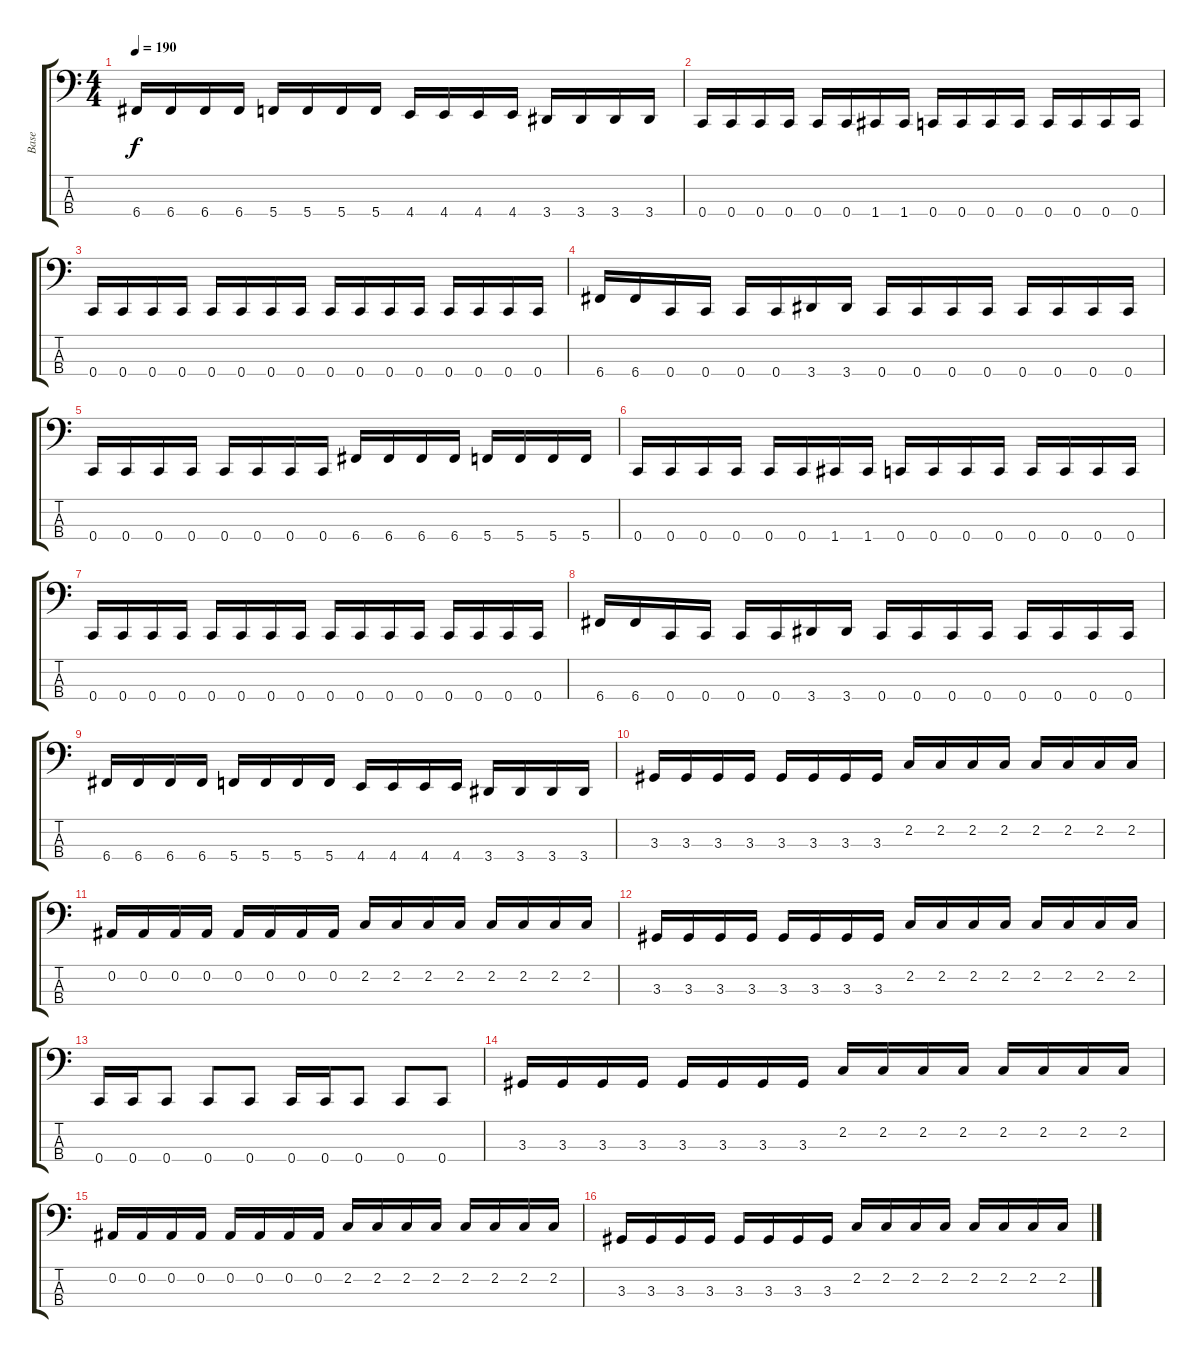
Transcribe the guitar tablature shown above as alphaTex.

\track ("Base" "Base") {instrument electricbassfinger}
\staff {score tabs}
\tuning (Eb2 Bb1 F1 C1) {hide}
\ts (4 4)
\tempo 190
\clef f4
\ks c
6.4.16{dy f} 6.4.16 6.4.16 6.4.16 5.4.16 5.4.16 5.4.16 5.4.16 4.4.16 4.4.16 4.4.16 4.4.16 3.4.16 3.4.16 3.4.16 3.4.16 |
0.4.16 0.4.16 0.4.16 0.4.16 0.4.16 0.4.16 1.4.16 1.4.16 0.4.16 0.4.16 0.4.16 0.4.16 0.4.16 0.4.16 0.4.16 0.4.16 |
0.4.16 0.4.16 0.4.16 0.4.16 0.4.16 0.4.16 0.4.16 0.4.16 0.4.16 0.4.16 0.4.16 0.4.16 0.4.16 0.4.16 0.4.16 0.4.16 |
6.4.16 6.4.16 0.4.16 0.4.16 0.4.16 0.4.16 3.4.16 3.4.16 0.4.16 0.4.16 0.4.16 0.4.16 0.4.16 0.4.16 0.4.16 0.4.16 |
0.4.16 0.4.16 0.4.16 0.4.16 0.4.16 0.4.16 0.4.16 0.4.16 6.4.16 6.4.16 6.4.16 6.4.16 5.4.16 5.4.16 5.4.16 5.4.16 |
0.4.16 0.4.16 0.4.16 0.4.16 0.4.16 0.4.16 1.4.16 1.4.16 0.4.16 0.4.16 0.4.16 0.4.16 0.4.16 0.4.16 0.4.16 0.4.16 |
0.4.16 0.4.16 0.4.16 0.4.16 0.4.16 0.4.16 0.4.16 0.4.16 0.4.16 0.4.16 0.4.16 0.4.16 0.4.16 0.4.16 0.4.16 0.4.16 |
6.4.16 6.4.16 0.4.16 0.4.16 0.4.16 0.4.16 3.4.16 3.4.16 0.4.16 0.4.16 0.4.16 0.4.16 0.4.16 0.4.16 0.4.16 0.4.16 |
6.4.16 6.4.16 6.4.16 6.4.16 5.4.16 5.4.16 5.4.16 5.4.16 4.4.16 4.4.16 4.4.16 4.4.16 3.4.16 3.4.16 3.4.16 3.4.16 |
3.3.16 3.3.16 3.3.16 3.3.16 3.3.16 3.3.16 3.3.16 3.3.16 2.2.16 2.2.16 2.2.16 2.2.16 2.2.16 2.2.16 2.2.16 2.2.16 |
0.2.16 0.2.16 0.2.16 0.2.16 0.2.16 0.2.16 0.2.16 0.2.16 2.2.16 2.2.16 2.2.16 2.2.16 2.2.16 2.2.16 2.2.16 2.2.16 |
3.3.16 3.3.16 3.3.16 3.3.16 3.3.16 3.3.16 3.3.16 3.3.16 2.2.16 2.2.16 2.2.16 2.2.16 2.2.16 2.2.16 2.2.16 2.2.16 |
0.4.16 0.4.16 0.4.8 0.4.8 0.4.8 0.4.16 0.4.16 0.4.8 0.4.8 0.4.8 |
3.3.16 3.3.16 3.3.16 3.3.16 3.3.16 3.3.16 3.3.16 3.3.16 2.2.16 2.2.16 2.2.16 2.2.16 2.2.16 2.2.16 2.2.16 2.2.16 |
0.2.16 0.2.16 0.2.16 0.2.16 0.2.16 0.2.16 0.2.16 0.2.16 2.2.16 2.2.16 2.2.16 2.2.16 2.2.16 2.2.16 2.2.16 2.2.16 |
3.3.16 3.3.16 3.3.16 3.3.16 3.3.16 3.3.16 3.3.16 3.3.16 2.2.16 2.2.16 2.2.16 2.2.16 2.2.16 2.2.16 2.2.16 2.2.16
